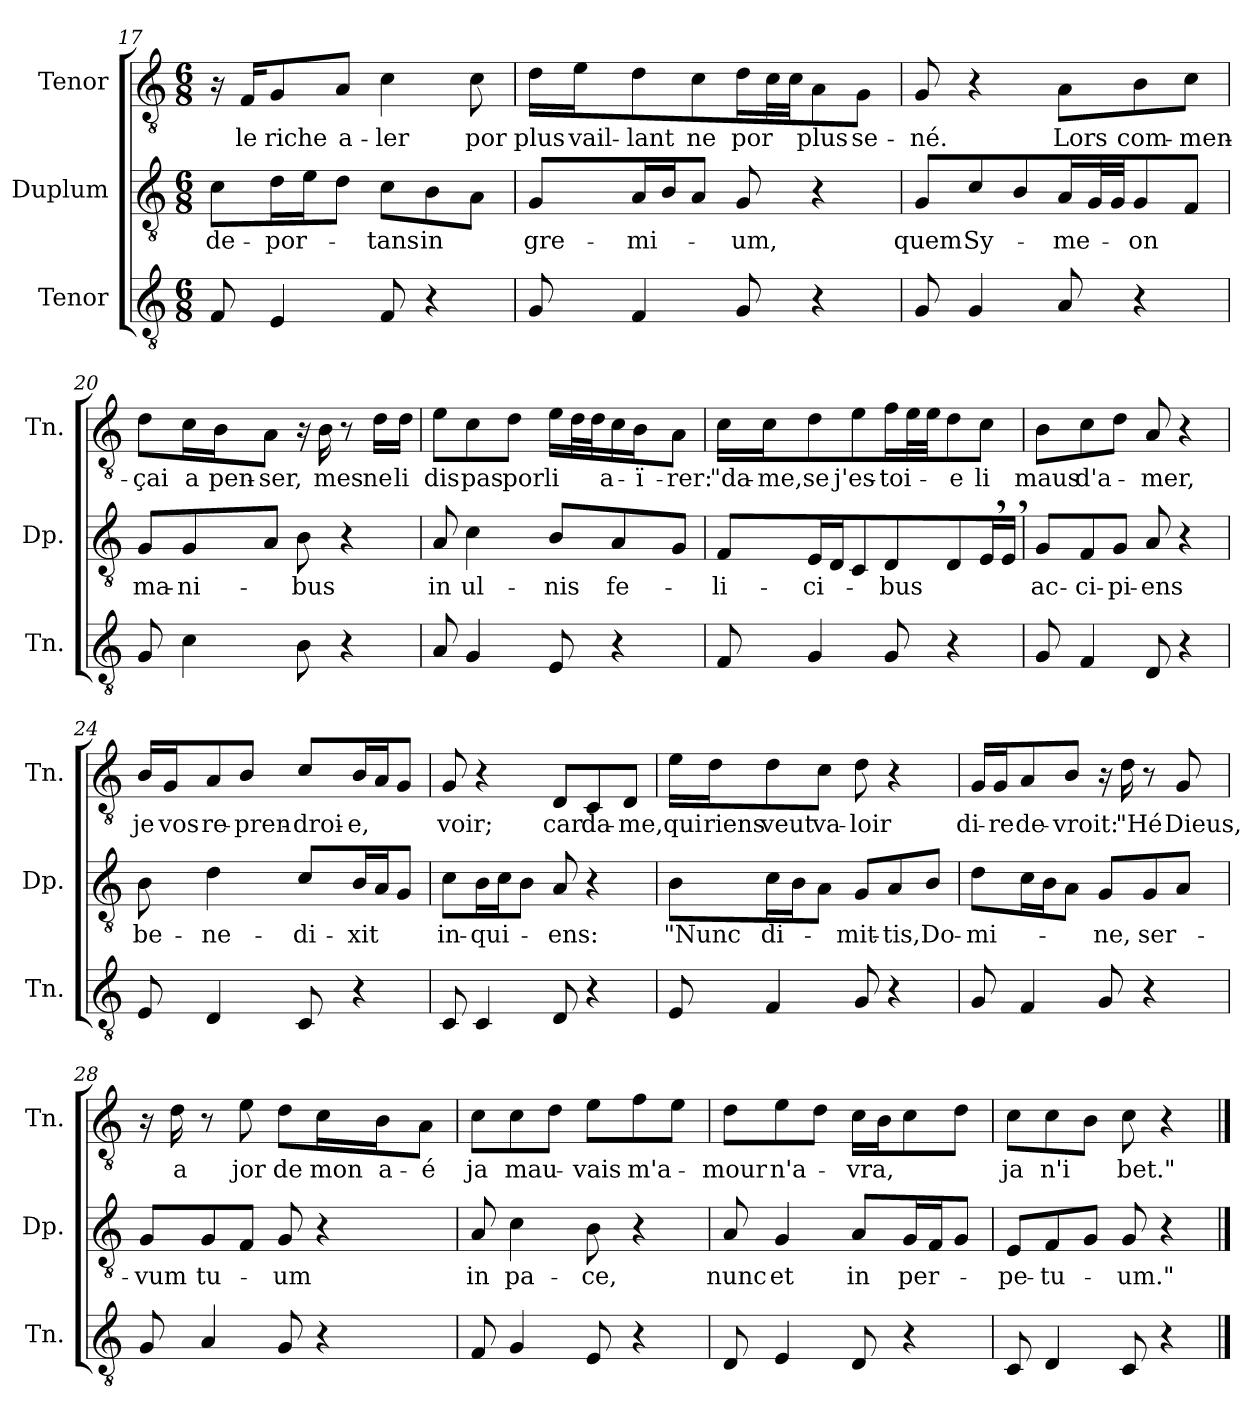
**kern	**kern	**text	**kern	**text
*part3	*part2	*part2	*part1	*part1
*staff3	*staff2	*staff2	*staff1	*staff1
*I"Tenor	*I"Duplum	*	*I"Tenor	*
*I'Tn.	*I'Dp.	*	*I'Tn.	*
*clefGv2	*clefGv2	*	*clefGv2	*
*k[]	*k[]	*	*k[]	*
*M6/8	*M6/8	*	*M6/8	*
=17	=17	=17	=17	=17
!	!	!LO:LY:b	!	!
8F/	8c\L	de-	16r	.
!	!	!	!	!LO:LY:b
.	.	.	16F/KL	le
!	!	!LO:LY:b	!	!LO:LY:b
4E/	16d\L	-por-	8G/	riche
.	16e\J	.	.	.
!	!	!	!	!LO:LY:b
.	8d\J	.	8A/J	a-
!	!	!LO:LY:b	!	!LO:LY:b
8F/	8c\L	-tans	4c\	-ler
!	!	!LO:LY:b	!	!
4r	8B\	in	.	.
!	!	!	!	!LO:LY:b
.	8A\J	.	8c\	por
=18	=18	=18	=18	=18
!	!	!LO:LY:b	!	!LO:LY:b
8G/	8G/L	gre-	16d\LL	plus
!	!	!	!	!LO:LY:b
.	.	.	16e\J	vail-
!	!	!LO:LY:b	!	!LO:LY:b
4F/	16A/L	-mi-	8d\	-lant
.	16B/J	.	.	.
!	!	!	!	!LO:LY:b
.	8A/J	.	8c\J	ne
!	!	!LO:LY:b	!	!LO:LY:b
8G/	8G/	-um,	16d\LL	por
*	*	*	*tremolo	*
.	.	.	32c\	.
.	.	.	32c\JJJ	.
*	*	*	*Xtremolo	*
!	!	!	!	!LO:LY:b
4r	4r	.	8A\	plus
!	!	!	!	!LO:LY:b
.	.	.	8G\J	se-
=19	=19	=19	=19	=19
!	!	!LO:LY:b	!	!LO:LY:b
8G/	8G/L	quem	8G/	-né.
!	!	!LO:LY:b	!	!
4G/	8c/	Sy-	4r	.
.	8B/J	.	.	.
!	!	!LO:LY:b	!	!LO:LY:b
8A/	16A/LL	-me-	8A\L	Lors
*	*tremolo	*	*	*
.	32G/	.	.	.
.	32G/JJJ	.	.	.
*	*Xtremolo	*	*	*
!	!	!LO:LY:b	!	!LO:LY:b
4r	8G/	-on	8B\	com-
!	!	!	!	!LO:LY:b
.	8F/J	.	8c\J	-men-
!!LO:LB:g=z
=20	=20	=20	=20	=20
!	!	!LO:LY:b	!	!LO:LY:b
8G/	8G/L	ma-	8d\L	-çai
!	!	!LO:LY:b	!	!LO:LY:b
4c\	8G/	-ni-	16c\L	a
!	!	!	!	!LO:LY:b
.	.	.	16B\J	pen-
!	!	!	!	!LO:LY:b
.	8A/J	.	8A\J	-ser,
!	!	!LO:LY:b	!	!
8B\	8B\	-bus	16r	.
!	!	!	!	!LO:LY:b
.	.	.	16B\	mes
4r	4r	.	8r	.
!	!	!	!	!LO:LY:b
.	.	.	16d\LL	ne
!	!	!	!	!LO:LY:b
.	.	.	16d\JJ	li
=21	=21	=21	=21	=21
!	!	!LO:LY:b	!	!LO:LY:b
8A/	8A/	in	8e\L	dis
!	!	!LO:LY:b	!	!LO:LY:b
4G/	4c\	ul-	8c\	pas
!	!	!	!	!LO:LY:b
.	.	.	8d\J	por
!	!	!LO:LY:b	!	!LO:LY:b
8E/	8B/L	-nis	16e\LL	li
*	*	*	*tremolo	*
.	.	.	32d\	.
.	.	.	32d\	.
*	*	*	*Xtremolo	*
!	!	!LO:LY:b	!	!LO:LY:b
4r	8A/	fe-	16c\	a-
!	!	!	!	!LO:LY:b
.	.	.	16B\J	ï-
!	!	!	!	!LO:LY:b
.	8G/J	.	8A\J	-rer:
=22	=22	=22	=22	=22
!	!	!LO:LY:b	!	!LO:LY:b
8F/	8F/L	-li-	16c\LL	"da-
!	!	!	!	!LO:LY:b
.	.	.	16c\J	-me,
!	!	!LO:LY:b	!	!LO:LY:b
4G/	16E/L	-ci-	8d\	se
.	16D/J	.	.	.
!	!	!	!	!LO:LY:b
.	8C/J	.	8e\J	j'es-
!	!	!LO:LY:b	!	!LO:LY:b
8G/	8D/L	-bus	16f\LL	-toi-
*	*	*	*tremolo	*
.	.	.	32e\	.
.	.	.	32e\JJJ	.
*	*	*	*Xtremolo	*
!	!	!	!	!LO:LY:b
4r	8D/	.	8d\	-e
!	!	!	!	!LO:LY:b
*	*tremolo	*	*	*
.	16E,/	.	8c\J	li
.	16E,/JJ	.	.	.
*	*Xtremolo	*	*	*
=23	=23	=23	=23	=23
!	!	!LO:LY:b	!	!LO:LY:b
8G/	8G/L	ac-	8B\L	maus
!	!	!LO:LY:b	!	!LO:LY:b
4F/	8F/	-ci-	8c\	d'a-
!	!	!LO:LY:b	!	!
.	8G/J	-pi-	8d\J	.
!	!	!LO:LY:b	!	!LO:LY:b
8D/	8A/	-ens	8A/	-mer,
4r	4r	.	4r	.
!!LO:PB:g=z
=24	=24	=24	=24	=24
!	!	!LO:LY:b	!	!LO:LY:b
8E/	8B\	be-	16B/LL	je
!	!	!	!	!LO:LY:b
.	.	.	16G/J	vos
!	!	!LO:LY:b	!	!LO:LY:b
4D/	4d\	-ne-	8A/	re-
!	!	!	!	!LO:LY:b
.	.	.	8B/J	-pren-
!	!	!LO:LY:b	!	!LO:LY:b
8C/	8c/L	-di-	8c/L	-droi-
!	!	!LO:LY:b	!	!LO:LY:b
4r	16B/L	-xit	16B/L	-e,
.	16A/J	.	16A/J	.
.	8G/J	.	8G/J	.
=25	=25	=25	=25	=25
!	!	!LO:LY:b	!	!LO:LY:b
8C/	8c\L	in-	8G/	voir;
!	!	!LO:LY:b	!	!
4C/	16B\L	-qui-	4r	.
.	16c\J	.	.	.
.	8B\J	.	.	.
!	!	!LO:LY:b	!	!LO:LY:b
8D/	8A/	-ens:	8D/L	car
!	!	!	!	!LO:LY:b
4r	4r	.	8C/	da-
!	!	!	!	!LO:LY:b
.	.	.	8D/J	-me,
=26	=26	=26	=26	=26
!	!	!LO:LY:b	!	!LO:LY:b
8E/	8B\L	"Nunc	16e\LL	qui
!	!	!	!	!LO:LY:b
.	.	.	16d\J	riens
!	!	!LO:LY:b	!	!LO:LY:b
4F/	16c\L	di-	8d\	veut
.	16B\J	.	.	.
!	!	!	!	!LO:LY:b
.	8A\J	.	8c\J	va-
!	!	!LO:LY:b	!	!LO:LY:b
8G/	8G/L	-mit-	8d\	-loir
!	!	!LO:LY:b	!	!
4r	8A/	-tis,	4r	.
!	!	!LO:LY:b	!	!
.	8B/J	Do-	.	.
=27	=27	=27	=27	=27
!	!	!LO:LY:b	!	!LO:LY:b
8G/	8d\L	-mi-	16G/LL	di-
!	!	!	!	!LO:LY:b
.	.	.	16G/J	-re
!	!	!	!	!LO:LY:b
4F/	16c\L	.	8A/	de-
.	16B\J	.	.	.
!	!	!	!	!LO:LY:b
.	8A\J	.	8B/J	-vroit:
!	!	!LO:LY:b	!	!
8G/	8G/L	-ne,	16r	.
!	!	!	!	!LO:LY:b
.	.	.	16d\	"Hé
!	!	!LO:LY:b	!	!
4r	8G/	ser-	8r	.
!	!	!	!	!LO:LY:b
.	8A/J	.	8G/	Dieus,
!!LO:LB:g=z
=28	=28	=28	=28	=28
!	!	!LO:LY:b	!	!
8G/	8G/L	-vum	16r	.
!	!	!	!	!LO:LY:b
.	.	.	16d\	a
!	!	!LO:LY:b	!	!
4A/	8G/	tu-	8r	.
!	!	!	!	!LO:LY:b
.	8F/J	.	8e\	jor
!	!	!LO:LY:b	!	!LO:LY:b
8G/	8G/	-um	8d\L	de
!	!	!	!	!LO:LY:b
4r	4r	.	16c\L	mon
!	!	!	!	!LO:LY:b
.	.	.	16B\J	a-
!	!	!	!	!LO:LY:b
.	.	.	8A\J	-é
=29	=29	=29	=29	=29
!	!	!LO:LY:b	!	!LO:LY:b
8F/	8A/	in	8c\L	ja
!	!	!LO:LY:b	!	!LO:LY:b
4G/	4c\	pa-	8c\	mau-
.	.	.	8d\J	.
!	!	!LO:LY:b	!	!LO:LY:b
8E/	8B\	-ce,	8e\L	-vais
!	!	!	!	!LO:LY:b
4r	4r	.	8f\	m'a-
.	.	.	8e\J	.
=30	=30	=30	=30	=30
!	!	!LO:LY:b	!	!LO:LY:b
8D/	8A/	nunc	8d\L	-mour
!	!	!LO:LY:b	!	!LO:LY:b
4E/	4G/	et	8e\	n'a-
.	.	.	8d\J	.
!	!	!LO:LY:b	!	!LO:LY:b
8D/	8A/L	in	16c\LL	-vra,
.	.	.	16B\J	.
!	!	!LO:LY:b	!	!
4r	16G/L	per-	8c\	.
.	16F/J	.	.	.
.	8G/J	.	8d\J	.
=31	=31	=31	=31	=31
!	!	!LO:LY:b	!	!LO:LY:b
8C/	8E/L	-pe-	8c\L	ja
!	!	!LO:LY:b	!	!LO:LY:b
4D/	8F/	-tu-	8c\	n'i
.	8G/J	.	8B\J	.
!	!	!LO:LY:b	!	!LO:LY:b
8C/	8G/	-um."	8c\	bet."
4r	4r	.	4r	.
==	==	==	==	==
*-	*-	*-	*-	*-
